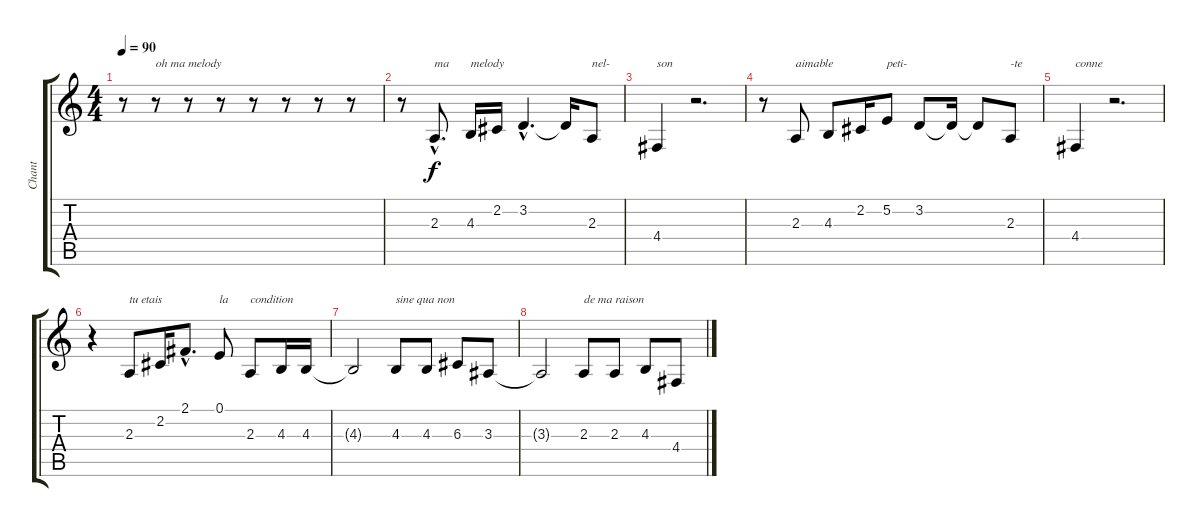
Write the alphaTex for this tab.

\track ("Chant" "Chant") {instrument acousticgrandpiano}
\staff {score tabs}
\tuning (E4 B3 G3 D3 A2 E2) {hide}
\ts (4 4)
\section ("" "")
\tempo 90
\clef g2
\ks c
r.8{dy f} r.8{txt "oh ma melody"} r.8 r.8 r.8 r.8 r.8 r.8 |
r.8 2.3{hac}.8{d txt "ma"} 4.3.16{txt "melody"} 2.2.16 3.2{hac}.4{d} 3.2{t}.16 2.3.8{txt "nel-"} |
4.4.4{txt "son"} r.2{d} |
r.8 2.3.8{txt "aimable"} 4.3.8 2.2.16 5.2.8{txt "peti-"} 3.2.8 3.2{t}.16 3.2{t}.8 2.3.8{txt "-te"} |
4.4.4{txt "conne"} r.2{d} |
r.4 2.3.8{txt "tu etais"} 2.2.16 2.1{hac}.8{d} 0.1.8{txt "la"} 2.3.8{txt "condition"} 4.3.16 4.3.16 |
4.3{t}.2 4.3.8{txt "sine qua non"} 4.3.8 6.3.8 3.3.8 |
3.3{t}.2 2.3.8{txt "de ma raison"} 2.3.8 4.3.8 4.4.8
